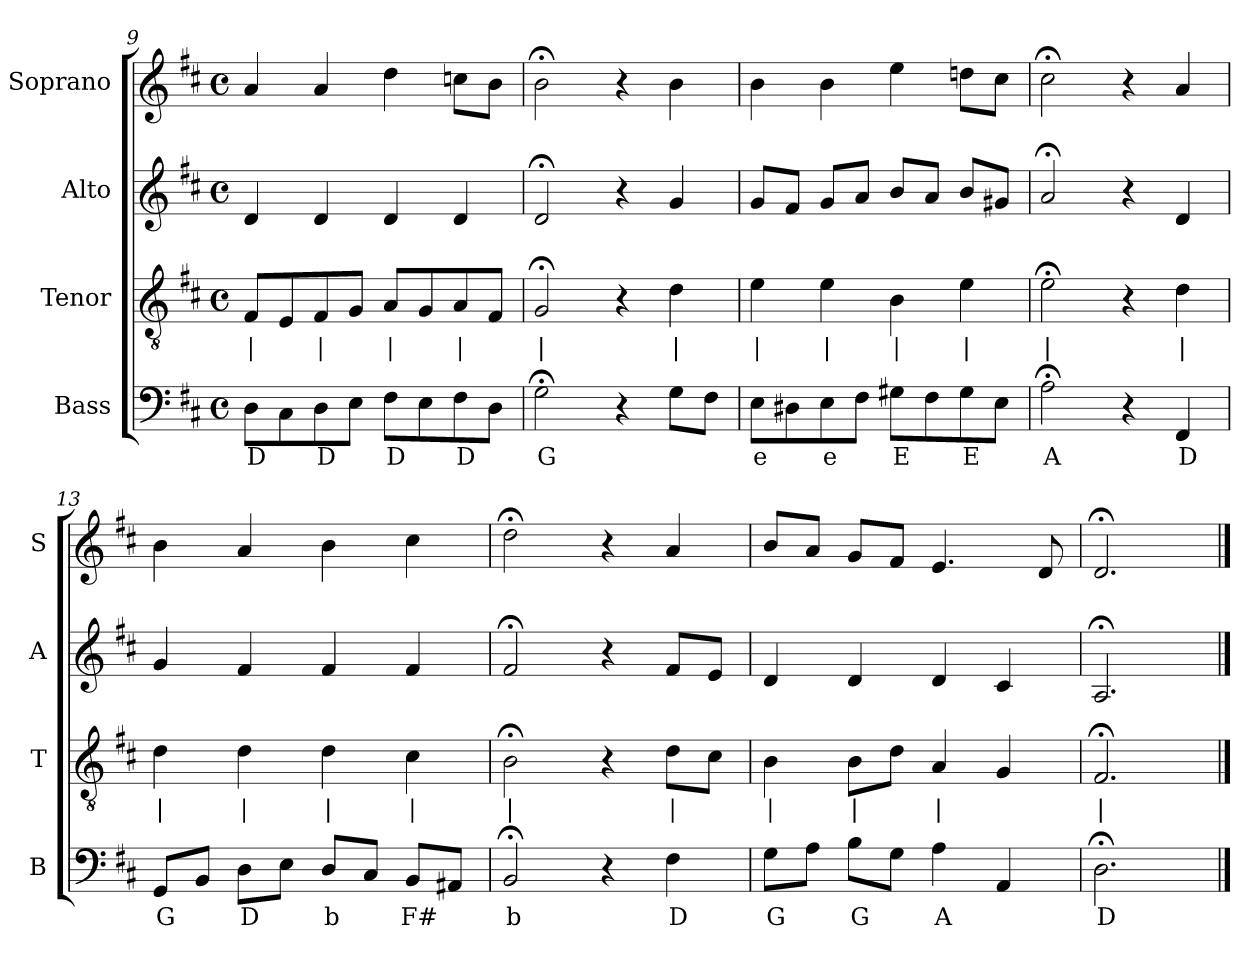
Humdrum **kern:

**kern	**text	**kern	**text	**kern	**kern
*part4	*part4	*part3	*part3	*part2	*part1
*staff4	*staff4	*staff3	*staff3	*staff2	*staff1
*I"Bass	*	*I"Tenor	*	*I"Alto	*I"Soprano
*I'B	*	*I'T	*	*I'A	*I'S
*clefF4	*	*clefGv2	*	*clefG2	*clefG2
*k[f#c#]	*	*k[f#c#]	*	*k[f#c#]	*k[f#c#]
*D:	*	*D:	*	*D:	*D:
*M4/4	*	*M4/4	*	*M4/4	*M4/4
*met(c)	*	*met(c)	*	*met(c)	*met(c)
=9	=9	=9	=9	=9	=9
8DL	D	8F#L	|	4d	4a
8C#	.	8E	.	.	.
8D	D	8F#	|	4d	4a
8EJ	.	8GJ	.	.	.
8F#L	D	8AL	|	4d	4dd
8E	.	8G	.	.	.
8F#	D	8A	|	4d	8ccnL
8DJ	.	8F#J	.	.	8bJ
=10	=10	=10	=10	=10	=10
2G;<	G	2G;<	|	2d;<	2b;<
4r	.	4r	.	4r	4r
8GL	.	4d	|	4g	4b
8F#J	.	.	.	.	.
=11	=11	=11	=11	=11	=11
8EL	e	4e	|	8gL	4b
8D#X	.	.	.	8f#J	.
8E	e	4e	|	8gL	4b
8F#J	.	.	.	8aJ	.
8G#XL	E	4B	|	8bL	4ee
8F#	.	.	.	8aJ	.
8G#	E	4e	|	8bL	8ddnL
8EJ	.	.	.	8g#XJ	8cc#J
=12	=12	=12	=12	=12	=12
2A;<	A	2e;<	|	2a;<	2cc#;<
4r	.	4r	.	4r	4r
4FF#	D	4d	|	4d	4a
=13	=13	=13	=13	=13	=13
8GGL	G	4d	|	4g	4b
8BBJ	.	.	.	.	.
8DL	D	4d	|	4f#	4a
8EJ	.	.	.	.	.
8DL	b	4d	|	4f#	4b
8C#J	.	.	.	.	.
8BBL	F#	4c#	|	4f#	4cc#
8AA#XJ	.	.	.	.	.
=14	=14	=14	=14	=14	=14
2BB;<	b	2B;<	|	2f#;<	2dd;<
4r	.	4r	.	4r	4r
4F#	D	8dL	|	8f#L	4a
.	.	8c#J	.	8eJ	.
=15	=15	=15	=15	=15	=15
8GL	G	4B	|	4d	8bL
8AJ	.	.	.	.	8aJ
8BL	G	8BL	|	4d	8gL
8GJ	.	8dJ	.	.	8f#J
4A	A	4A	|	4d	4.e
4AA	.	4G	.	4c#	.
.	.	.	.	.	8d
=16	=16	=16	=16	=16	=16
2.D;<	D	2.F#;<	|	2.A;<	2.d;<
==	==	==	==	==	==
*-	*-	*-	*-	*-	*-
